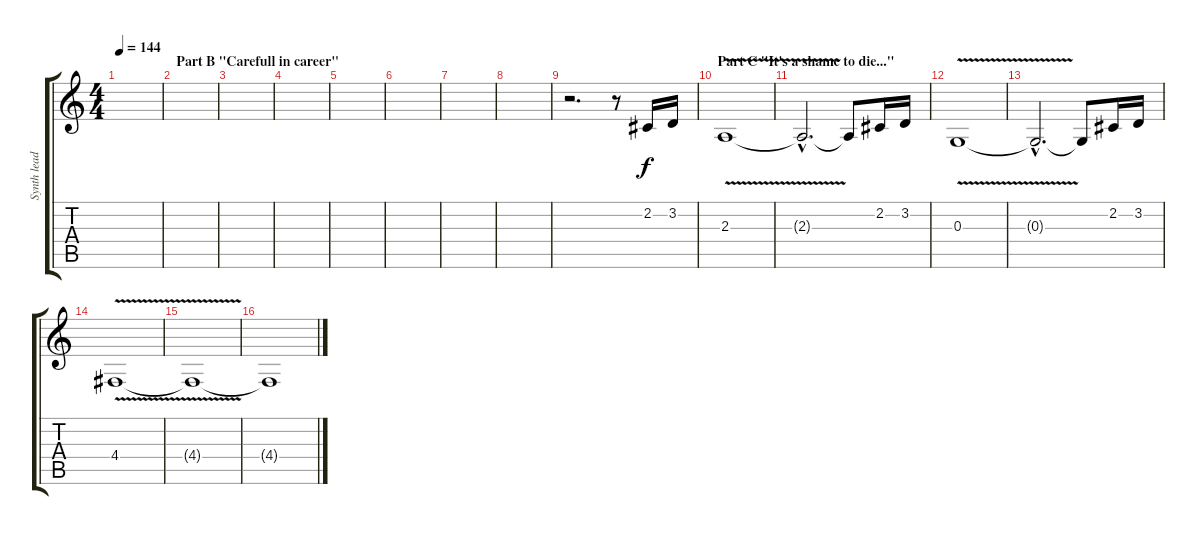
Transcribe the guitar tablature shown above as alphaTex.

\track ("Synth leads" "Synth lead") {instrument synthbrass1}
\staff {score tabs}
\tuning (E4 B3 G3 D3 A2 E2) {hide}
\ts (4 4)
\tempo 144
\clef g2
\ks c
|
\section ("" "Part B \"Carefull in career\"")
|
|
|
|
|
|
|
r.2{d} r.8 2.2.16 3.2.16 |
\section ("" "Part C \"It's a shame to die...\"")
2.3{v}.1 |
2.3{hac t}.2{d} 2.3{t}.8 2.2.16 3.2.16 |
0.3{v}.1 |
0.3{hac t}.2{d} 0.3{t}.8 2.2.16 3.2.16 |
4.4{v}.1 |
4.4{t}.1 |
4.4{t}.1
